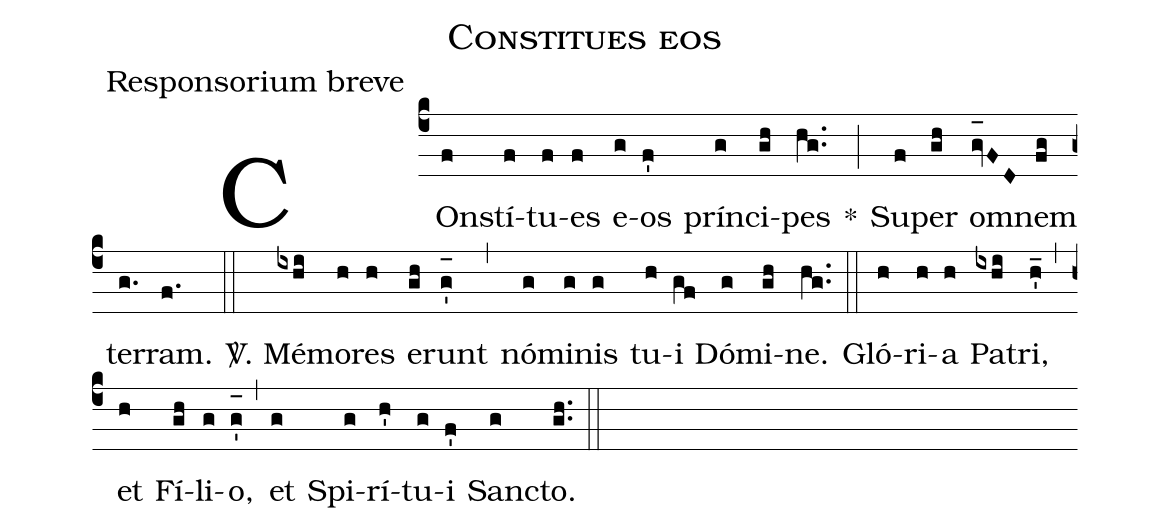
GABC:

name:Constitues eos;
office-part:Responsorium breve;
%%
(c4) COn(f)stí(f)tu(f)es(f) e(g)os(f') prín(g)ci(gh)pes(hg..) *(;) Su(f)per(gh) o(gv_[oh:h]FD)mnem(fg) ter(g.)ram.(f.) (::)
<sp>V/</sp>. Mé(ixhi)mo(h)res(h) e(gh)runt(g'_[oh:h]) (,) nó(g)mi(g)nis(g) tu(h)i(gf) Dó(g)mi(gh)ne.(hg..) (::) Gló(h)ri(h)a(h) Pa(ixhi)tri,(h'_) (,) et(h) Fí(gh)li(g)o,(g'_[oh:h]) (,) et(g) Spi(g)rí(h')tu(g)i(f') San(g)cto.(gh..) (::)
